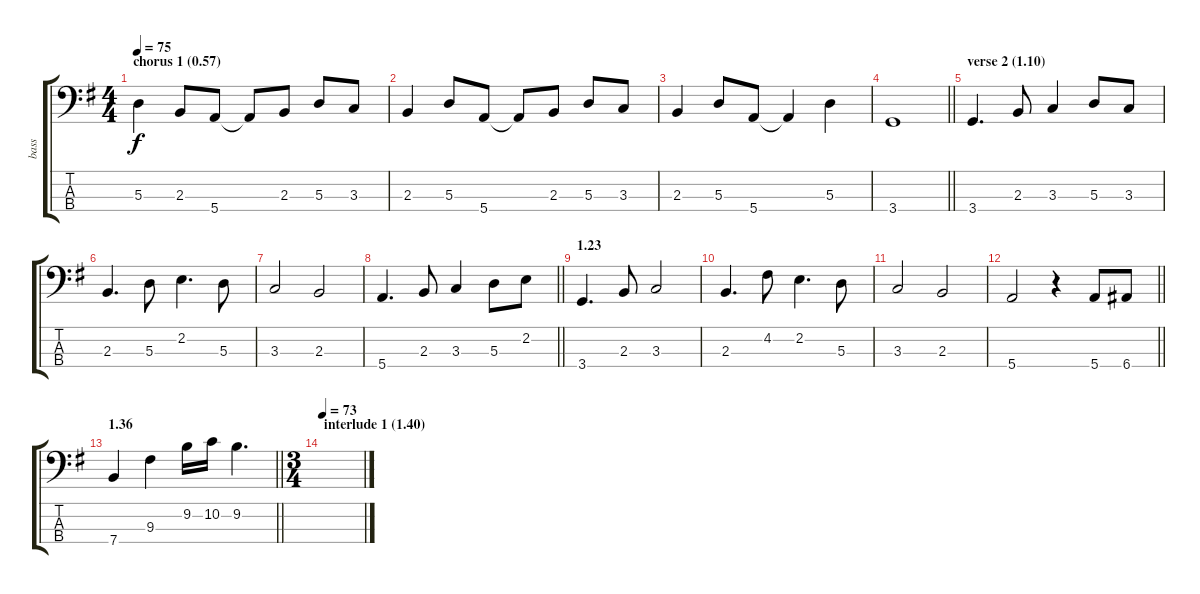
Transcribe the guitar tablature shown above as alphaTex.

\track ("bass" "bass") {instrument electricbassfinger}
\staff {score tabs}
\tuning (G2 D2 A1 E1) {hide}
\ts (4 4)
\section ("" "chorus 1 (0.57)")
\tempo 75
\clef f4
\ks g
5.3.4{dy f} 2.3.8 5.4.8 5.4{t}.8 2.3.8 5.3.8 3.3.8 |
2.3.4 5.3.8 5.4.8 5.4{t}.8 2.3.8 5.3.8 3.3.8 |
2.3.4 5.3.8 5.4.8 5.4{t}.4 5.3.4 |
\barLineRight lightlight
3.4.1 |
\section ("" "verse 2 (1.10)")
3.4.4{d} 2.3.8 3.3.4 5.3.8 3.3.8 |
2.3.4{d} 5.3.8 2.2.4{d} 5.3.8 |
3.3.2 2.3.2 |
\barLineRight lightlight
5.4.4{d} 2.3.8 3.3.4 5.3.8 2.2.8 |
\section ("" "1.23")
3.4.4{d} 2.3.8 3.3.2 |
2.3.4{d} 4.2.8 2.2.4{d} 5.3.8 |
3.3.2 2.3.2 |
\barLineRight lightlight
5.4.2 r.4 5.4.8 6.4.8 |
\section ("" "1.36")
\barLineRight lightlight
7.4.4 9.3.4 9.2.16 10.2.16 9.2.4{d} |
\ts (3 4)
\section ("" "interlude 1 (1.40)")
\tempo 73
